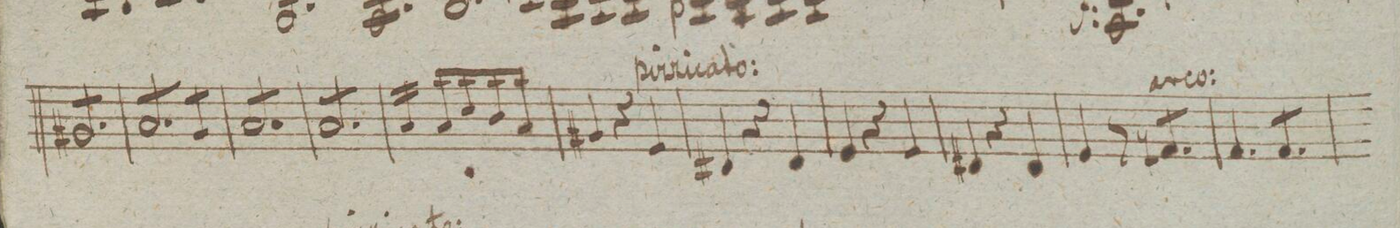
**kern	**dynam
*I"Violino 2do	*
*clefG2	*
*k[]	*
*M3/4	*
8g#X/L	.
8g#X/	.
8g#X/	.
8g#X/	.
8g#X/	.
8g#X/J	.
=51	=51
8a/L	.
8a/	.
8a/	.
8a/J	.
8g/L	.
8g/J	.
=52	=52
8a/L	.
8a/	.
8a/	.
8a/	.
8a/	.
8a/J	.
=53	=53
8a/L	.
8a/	.
8a/	.
8a/	.
8a/	.
8a/J	.
=54	=54
16a/LL	.
16a/	.
16a/	.
16a/JJ	.
16a/LL	.
16a/	.
16cc/	.
16cc/	.
16b/	.
16b/	.
16a/	.
16a/JJ	.
*Xtremolo	*
=55	=55
4g#X/	.
4r	.
4e/	.
=56	=56
4d#X/	.
4r	.
4d#/	.
=57	=57
4e/	.
4r	.
4e/	.
=58	=58
4d#X/	.
4r	.
4d#/	.
=59	=59
4e/	.
8r	.
*tremolo	*
8fn/L	.
8fn/	.
8fn/J	.
*Xtremolo	*
=60	=60
4.f/	.
*tremolo	*
8f/L	.
8f/	.
8f/J	.
*Xtremolo	*
=61	=61
*-	*-
